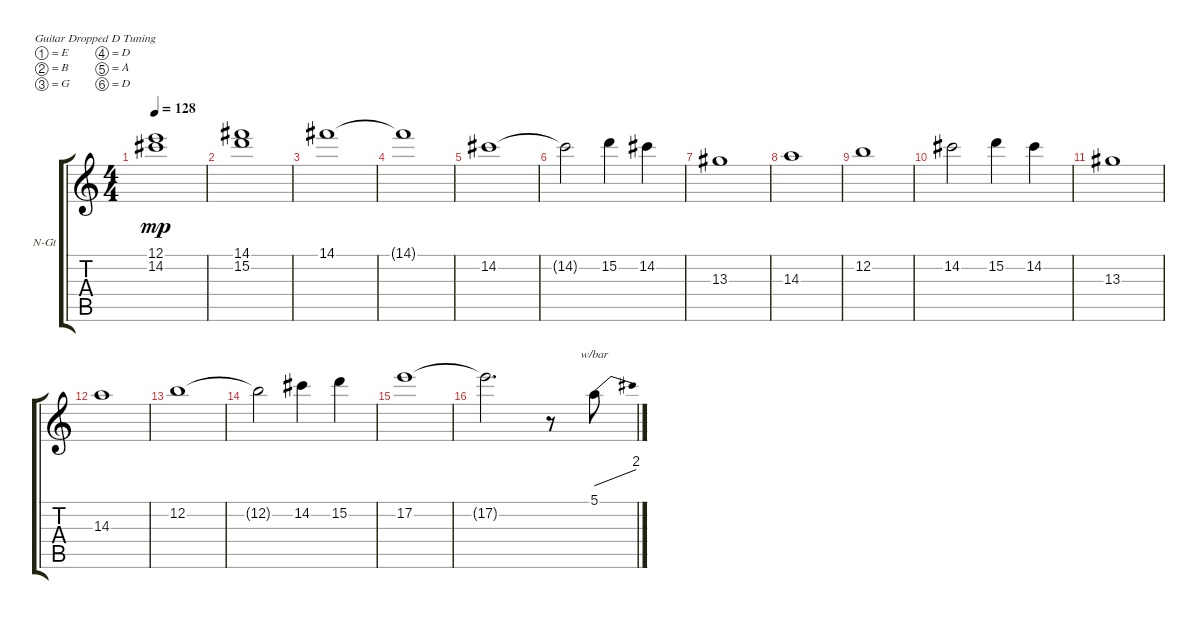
\bracketExtendMode groupsimilarinstruments
\firstSystemTrackNameOrientation horizontal
\otherSystemsTrackNameOrientation horizontal
\track ("Keyboard (Christian)" "N-Gt") {instrument acousticguitarnylon}
\staff {score tabs}
\tuning (E4 B3 G3 D3 A2 D2)
\ts (4 4)
\tempo 128
\clef g2
\ks c
(12.1 14.2).1{dy mp} |
(14.1 15.2).1 |
14.1.1 |
14.1{t}.1 |
14.2.1 |
14.2{t}.2 15.2.4 14.2.4 |
13.3.1 |
14.3.1 |
12.2.1 |
14.2.2 15.2.4 14.2.4 |
13.3.1 |
14.3.1 |
12.2.1 |
12.2{t}.2 14.2.4 15.2.4 |
17.2.1 |
17.2{t}.2{d} r.8 5.1.8{tbe (dive default 0 0 60 8)}
